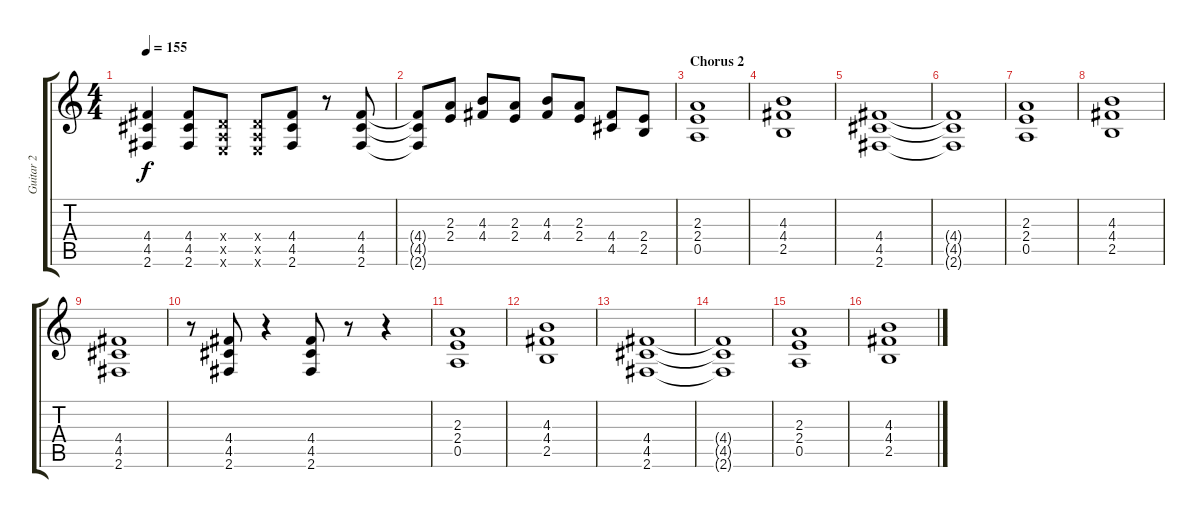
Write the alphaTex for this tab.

\track ("Guitar 2" "Guitar 2") {instrument overdrivenguitar}
\staff {score tabs}
\tuning (E4 B3 G3 D3 A2 E2) {hide}
\ts (4 4)
\tempo 155
\clef g2
\ks c
(4.4{t} 4.5{t} 2.6{t}).4{dy f} (4.4 4.5 2.6).8 (0.4{x} 0.5{x} 0.6{x}).8 (0.4{x} 0.5{x} 0.6{x}).8 (4.4 4.5 2.6).8 r.8 (4.4 4.5 2.6).8 |
(4.4{t} 4.5{t} 2.6{t}).8 (2.3 2.4).8 (4.3 4.4).8 (2.3 2.4).8 (4.3 4.4).8 (2.3 2.4).8 (4.4 4.5).8 (2.4 2.5).8 |
\section ("" "Chorus 2")
(2.3 2.4 0.5).1 |
(4.3 4.4 2.5).1 |
(4.4 4.5 2.6).1 |
(4.4{t} 4.5{t} 2.6{t}).1 |
(2.3 2.4 0.5).1 |
(4.3 4.4 2.5).1 |
(4.4 4.5 2.6).1 |
r.8 (4.4 4.5 2.6).8 r.4 (4.4 4.5 2.6).8 r.8 r.4 |
(2.3 2.4 0.5).1 |
(4.3 4.4 2.5).1 |
(4.4 4.5 2.6).1 |
(4.4{t} 4.5{t} 2.6{t}).1 |
(2.3 2.4 0.5).1 |
(4.3 4.4 2.5).1
